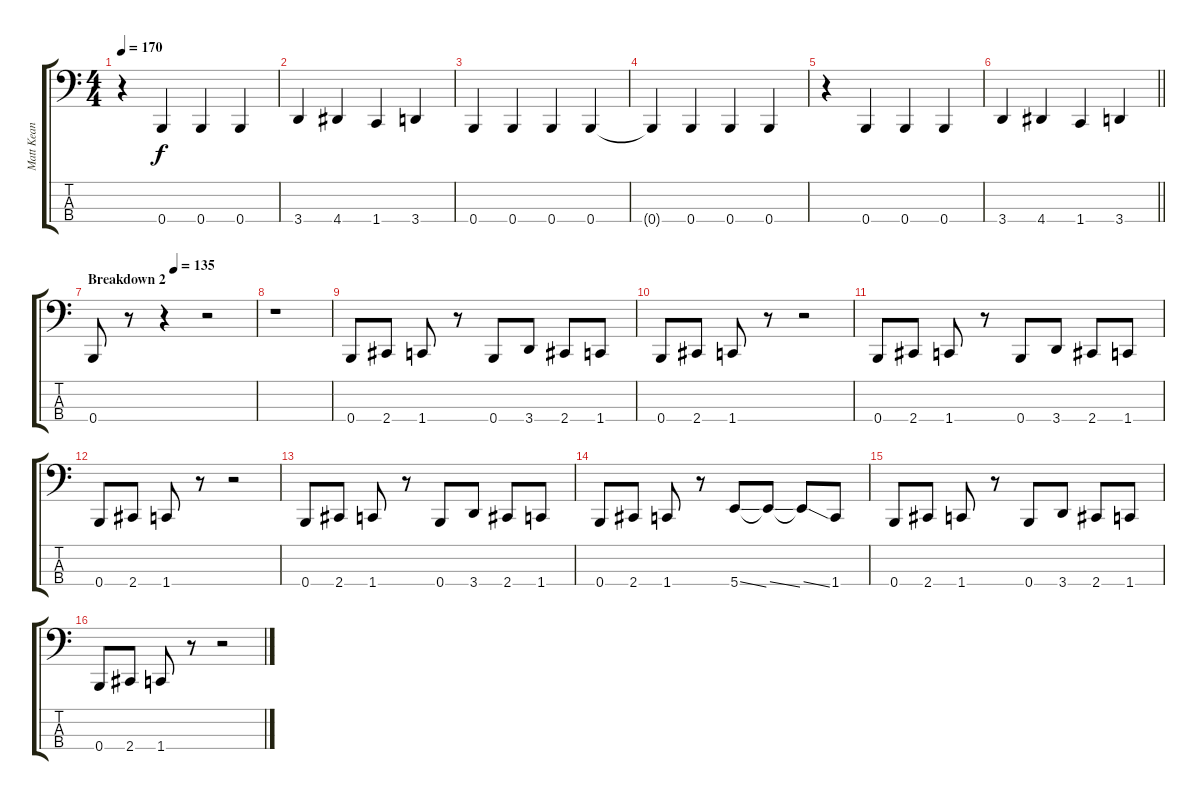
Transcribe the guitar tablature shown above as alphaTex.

\track ("Matt Kean" "Matt Kean") {instrument electricbasspick}
\staff {score tabs}
\tuning (E2 B1 Gb1 B0) {hide}
\ts (4 4)
\tempo 170
\clef f4
\ks c
r.4{dy f} 0.4.4 0.4.4 0.4.4 |
3.4.4 4.4.4 1.4.4 3.4.4 |
0.4.4 0.4.4 0.4.4 0.4.4 |
0.4{t}.4 0.4.4 0.4.4 0.4.4 |
r.4 0.4.4 0.4.4 0.4.4 |
\barLineRight lightlight
3.4.4 4.4.4 1.4.4 3.4.4 |
\section ("" "Breakdown 2")
\tempo (135 0.5)
0.4.8 r.8 r.4 r.2 |
r.1 |
0.4.8 2.4.8 1.4.8 r.8 0.4.8 3.4.8 2.4.8 1.4.8 |
0.4.8 2.4.8 1.4.8 r.8 r.2 |
0.4.8 2.4.8 1.4.8 r.8 0.4.8 3.4.8 2.4.8 1.4.8 |
0.4.8 2.4.8 1.4.8 r.8 r.2 |
0.4.8 2.4.8 1.4.8 r.8 0.4.8 3.4.8 2.4.8 1.4.8 |
0.4.8 2.4.8 1.4.8 r.8 5.4{ss}.8 5.4{ss t}.8 5.4{ss t}.8 1.4.8 |
0.4.8 2.4.8 1.4.8 r.8 0.4.8 3.4.8 2.4.8 1.4.8 |
0.4.8 2.4.8 1.4.8 r.8 r.2
